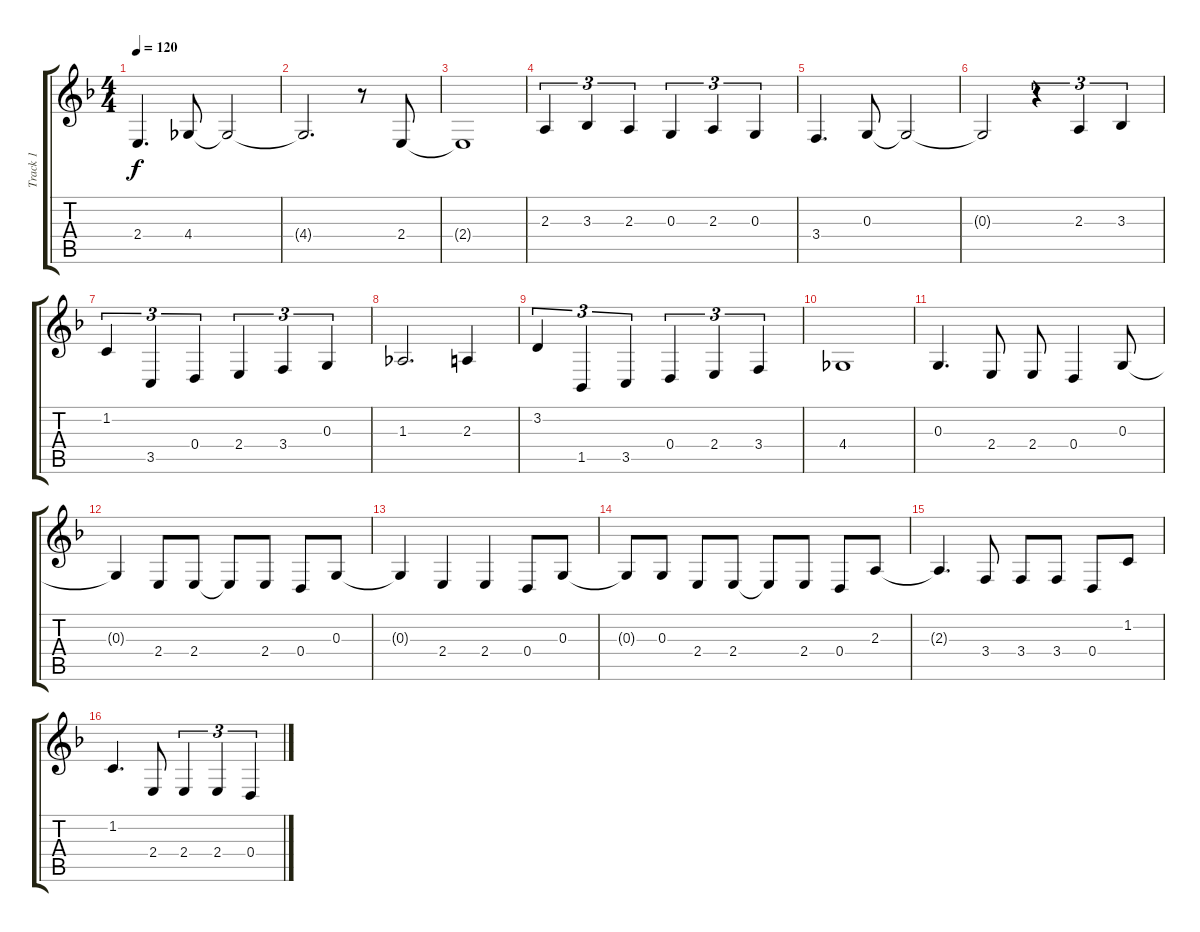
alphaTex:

\track ("Track 1" "Track 1") {instrument clarinet}
\staff {score tabs}
\tuning (E4 B3 G3 D3 A2 E2) {hide}
\ts (4 4)
\tempo 120
\clef g2
\ks f
2.4.4{d dy f} 4.4.8 4.4{t}.2 |
4.4{t}.2{d} r.8 2.4.8 |
2.4{t}.1 |
2.3.4{tu (3 2)} 3.3.4{tu (3 2)} 2.3.4{tu (3 2)} 0.3.4{tu (3 2)} 2.3.4{tu (3 2)} 0.3.4{tu (3 2)} |
3.4.4{d} 0.3.8 0.3{t}.2 |
0.3{t}.2 r.4{tu (3 2)} 2.3.4{tu (3 2)} 3.3.4{tu (3 2)} |
1.2.4{tu (3 2)} 3.5.4{tu (3 2)} 0.4.4{tu (3 2)} 2.4.4{tu (3 2)} 3.4.4{tu (3 2)} 0.3.4{tu (3 2)} |
1.3.2{d} 2.3.4 |
3.2.4{tu (3 2)} 1.5.4{tu (3 2)} 3.5.4{tu (3 2)} 0.4.4{tu (3 2)} 2.4.4{tu (3 2)} 3.4.4{tu (3 2)} |
4.4.1 |
0.3.4{d} 2.4.8 2.4.8 0.4.4 0.3.8 |
0.3{t}.4 2.4.8 2.4.8 2.4{t}.8 2.4.8 0.4.8 0.3.8 |
0.3{t}.4 2.4.4 2.4.4 0.4.8 0.3.8 |
0.3{t}.8 0.3.8 2.4.8 2.4.8 2.4{t}.8 2.4.8 0.4.8 2.3.8 |
2.3{t}.4{d} 3.4.8 3.4.8 3.4.8 0.4.8 1.2.8 |
1.2.4{d} 2.4.8 2.4.4{tu (3 2)} 2.4.4{tu (3 2)} 0.4.4{tu (3 2)}
